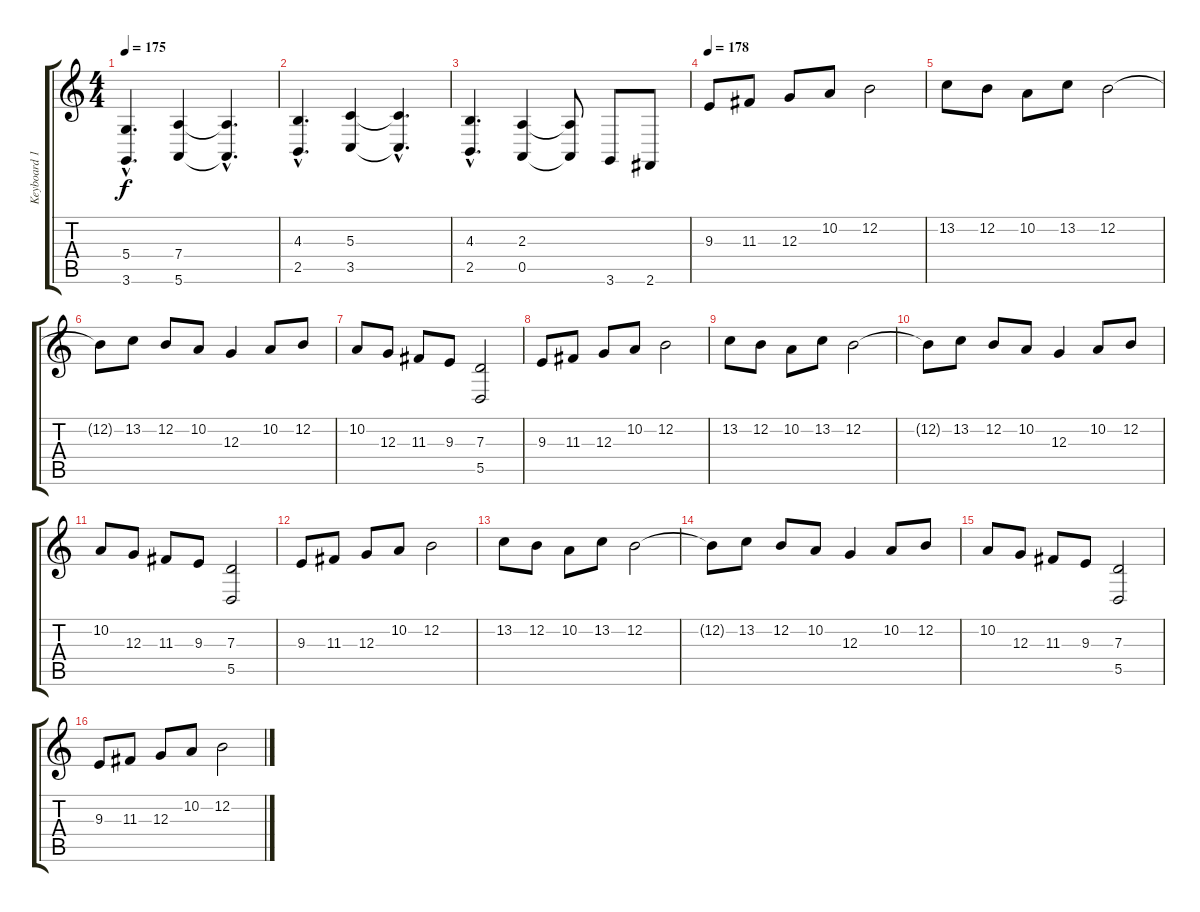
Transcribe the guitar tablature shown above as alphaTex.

\track ("Keyboard 1" "Keyboard 1") {instrument stringensemble1}
\staff {score tabs}
\tuning (E4 B3 G3 D3 A2 E2) {hide}
\ts (4 4)
\tempo 175
\clef g2
\ks c
(5.4{hac} 3.6{hac}).4{d dy f} (7.4 5.6).4 (7.4{hac t} 5.6{hac t}).4{d} |
(4.3{hac} 2.5{hac}).4{d} (5.3 3.5).4 (5.3{hac t} 3.5{hac t}).4{d} |
(4.3{hac} 2.5{hac}).4{d} (2.3 0.5).4 (2.3{t} 0.5{t}).8 3.6.8 2.6.8 |
\tempo 178
9.3.8{volume 11 instrument stringensemble1} 11.3.8 12.3.8 10.2.8 12.2.2 |
13.2.8 12.2.8 10.2.8 13.2.8 12.2.2 |
12.2{t}.8 13.2.8 12.2.8 10.2.8 12.3.4 10.2.8 12.2.8 |
10.2.8 12.3.8 11.3.8 9.3.8 (7.3 5.5).2 |
9.3.8 11.3.8 12.3.8 10.2.8 12.2.2 |
13.2.8 12.2.8 10.2.8 13.2.8 12.2.2 |
12.2{t}.8 13.2.8 12.2.8 10.2.8 12.3.4 10.2.8 12.2.8 |
10.2.8 12.3.8 11.3.8 9.3.8 (7.3 5.5).2 |
9.3.8{volume 15 instrument stringensemble1} 11.3.8 12.3.8 10.2.8 12.2.2 |
13.2.8 12.2.8 10.2.8 13.2.8 12.2.2 |
12.2{t}.8 13.2.8 12.2.8 10.2.8 12.3.4 10.2.8 12.2.8 |
10.2.8 12.3.8 11.3.8 9.3.8 (7.3 5.5).2 |
9.3.8 11.3.8 12.3.8 10.2.8 12.2.2
